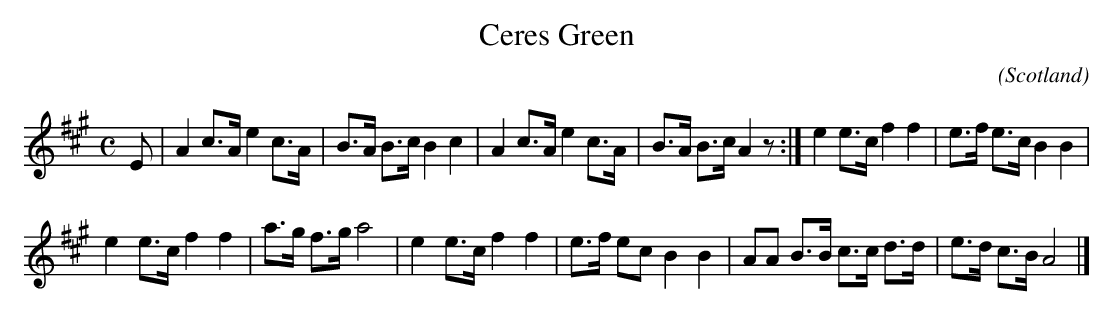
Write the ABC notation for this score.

X:1
T:Ceres Green
C:
O:Scotland
M:C
L:1/8
K:A
E | A2 c>A e2 c>A | B>A B>c B2 c2 | A2 c>A e2 c>A | B>A B>c A2 z :| e2 e>c f2 f2 | e>f e>c B2 B2 |
e2 e>c f2 f2 | a>g f>g a4 | e2 e>c f2 f2 | e>f ec B2 B2 | AA B>B c>c d>d | e>d c>B A4 |]
